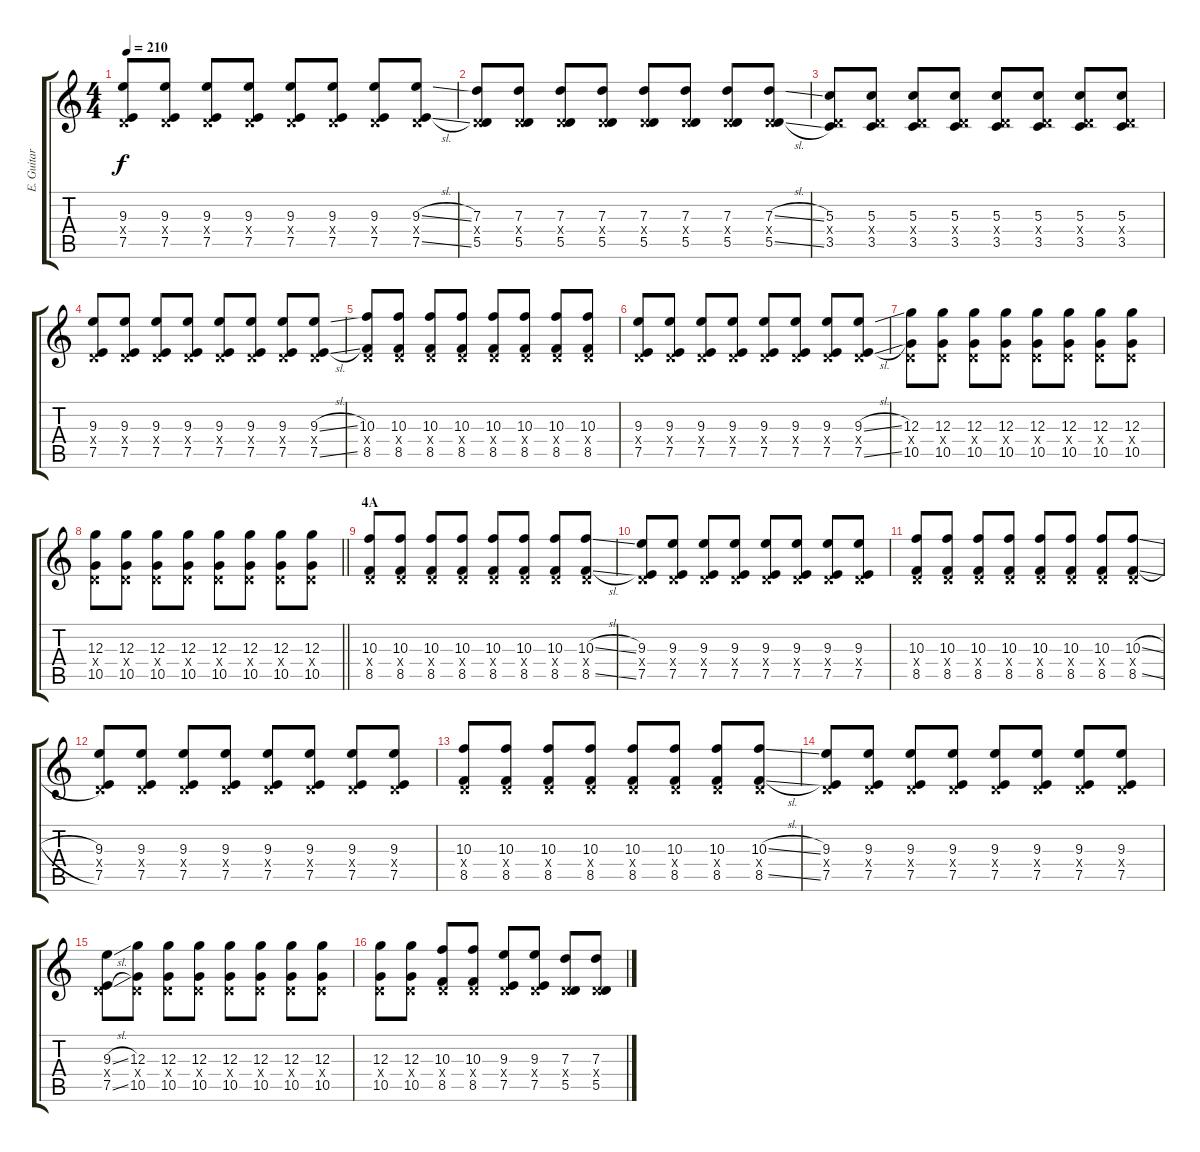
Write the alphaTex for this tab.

\track ("E. Guitar III" "E. Guitar ") {instrument overdrivenguitar}
\staff {score tabs}
\tuning (E4 B3 G3 D3 A2 E2) {hide}
\ts (4 4)
\tempo 210
\clef g2
\ks c
(9.3 0.4{x} 7.5).8{dy f} (9.3 0.4{x} 7.5).8 (9.3 0.4{x} 7.5).8 (9.3 0.4{x} 7.5).8 (9.3 0.4{x} 7.5).8 (9.3 0.4{x} 7.5).8 (9.3 0.4{x} 7.5).8 (9.3{sl} 0.4{x} 7.5{sl}).8 |
(7.3 0.4{x} 5.5).8 (7.3 0.4{x} 5.5).8 (7.3 0.4{x} 5.5).8 (7.3 0.4{x} 5.5).8 (7.3 0.4{x} 5.5).8 (7.3 0.4{x} 5.5).8 (7.3 0.4{x} 5.5).8 (7.3{sl} 0.4{x} 5.5{sl}).8 |
(5.3 0.4{x} 3.5).8 (5.3 0.4{x} 3.5).8 (5.3 0.4{x} 3.5).8 (5.3 0.4{x} 3.5).8 (5.3 0.4{x} 3.5).8 (5.3 0.4{x} 3.5).8 (5.3 0.4{x} 3.5).8 (5.3 0.4{x} 3.5).8 |
(9.3 0.4{x} 7.5).8 (9.3 0.4{x} 7.5).8 (9.3 0.4{x} 7.5).8 (9.3 0.4{x} 7.5).8 (9.3 0.4{x} 7.5).8 (9.3 0.4{x} 7.5).8 (9.3 0.4{x} 7.5).8 (9.3{sl} 0.4{x} 7.5{sl}).8 |
(10.3 0.4{x} 8.5).8 (10.3 0.4{x} 8.5).8 (10.3 0.4{x} 8.5).8 (10.3 0.4{x} 8.5).8 (10.3 0.4{x} 8.5).8 (10.3 0.4{x} 8.5).8 (10.3 0.4{x} 8.5).8 (10.3 0.4{x} 8.5).8 |
(9.3 0.4{x} 7.5).8 (9.3 0.4{x} 7.5).8 (9.3 0.4{x} 7.5).8 (9.3 0.4{x} 7.5).8 (9.3 0.4{x} 7.5).8 (9.3 0.4{x} 7.5).8 (9.3 0.4{x} 7.5).8 (9.3{sl} 0.4{x} 7.5{sl}).8 |
(12.3 0.4{x} 10.5).8 (12.3 0.4{x} 10.5).8 (12.3 0.4{x} 10.5).8 (12.3 0.4{x} 10.5).8 (12.3 0.4{x} 10.5).8 (12.3 0.4{x} 10.5).8 (12.3 0.4{x} 10.5).8 (12.3 0.4{x} 10.5).8 |
\barLineRight lightlight
(12.3 0.4{x} 10.5).8 (12.3 0.4{x} 10.5).8 (12.3 0.4{x} 10.5).8 (12.3 0.4{x} 10.5).8 (12.3 0.4{x} 10.5).8 (12.3 0.4{x} 10.5).8 (12.3 0.4{x} 10.5).8 (12.3 0.4{x} 10.5).8 |
\section ("" "4A")
(10.3 0.4{x} 8.5).8 (10.3 0.4{x} 8.5).8 (10.3 0.4{x} 8.5).8 (10.3 0.4{x} 8.5).8 (10.3 0.4{x} 8.5).8 (10.3 0.4{x} 8.5).8 (10.3 0.4{x} 8.5).8 (10.3{sl} 0.4{x} 8.5{sl}).8 |
(9.3 0.4{x} 7.5).8 (9.3 0.4{x} 7.5).8 (9.3 0.4{x} 7.5).8 (9.3 0.4{x} 7.5).8 (9.3 0.4{x} 7.5).8 (9.3 0.4{x} 7.5).8 (9.3 0.4{x} 7.5).8 (9.3 0.4{x} 7.5).8 |
(10.3 0.4{x} 8.5).8 (10.3 0.4{x} 8.5).8 (10.3 0.4{x} 8.5).8 (10.3 0.4{x} 8.5).8 (10.3 0.4{x} 8.5).8 (10.3 0.4{x} 8.5).8 (10.3 0.4{x} 8.5).8 (10.3{sl} 0.4{x} 8.5{sl}).8 |
(9.3 0.4{x} 7.5).8 (9.3 0.4{x} 7.5).8 (9.3 0.4{x} 7.5).8 (9.3 0.4{x} 7.5).8 (9.3 0.4{x} 7.5).8 (9.3 0.4{x} 7.5).8 (9.3 0.4{x} 7.5).8 (9.3 0.4{x} 7.5).8 |
(10.3 0.4{x} 8.5).8 (10.3 0.4{x} 8.5).8 (10.3 0.4{x} 8.5).8 (10.3 0.4{x} 8.5).8 (10.3 0.4{x} 8.5).8 (10.3 0.4{x} 8.5).8 (10.3 0.4{x} 8.5).8 (10.3{sl} 0.4{x} 8.5{sl}).8 |
(9.3 0.4{x} 7.5).8 (9.3 0.4{x} 7.5).8 (9.3 0.4{x} 7.5).8 (9.3 0.4{x} 7.5).8 (9.3 0.4{x} 7.5).8 (9.3 0.4{x} 7.5).8 (9.3 0.4{x} 7.5).8 (9.3 0.4{x} 7.5).8 |
(9.3{sl} 0.4{x} 7.5{sl}).8 (12.3 0.4{x} 10.5).8 (12.3 0.4{x} 10.5).8 (12.3 0.4{x} 10.5).8 (12.3 0.4{x} 10.5).8 (12.3 0.4{x} 10.5).8 (12.3 0.4{x} 10.5).8 (12.3 0.4{x} 10.5).8 |
(12.3 0.4{x} 10.5).8 (12.3 0.4{x} 10.5).8 (10.3 0.4{x} 8.5).8 (10.3 0.4{x} 8.5).8 (9.3 0.4{x} 7.5).8 (9.3 0.4{x} 7.5).8 (7.3 0.4{x} 5.5).8 (7.3 0.4{x} 5.5).8
